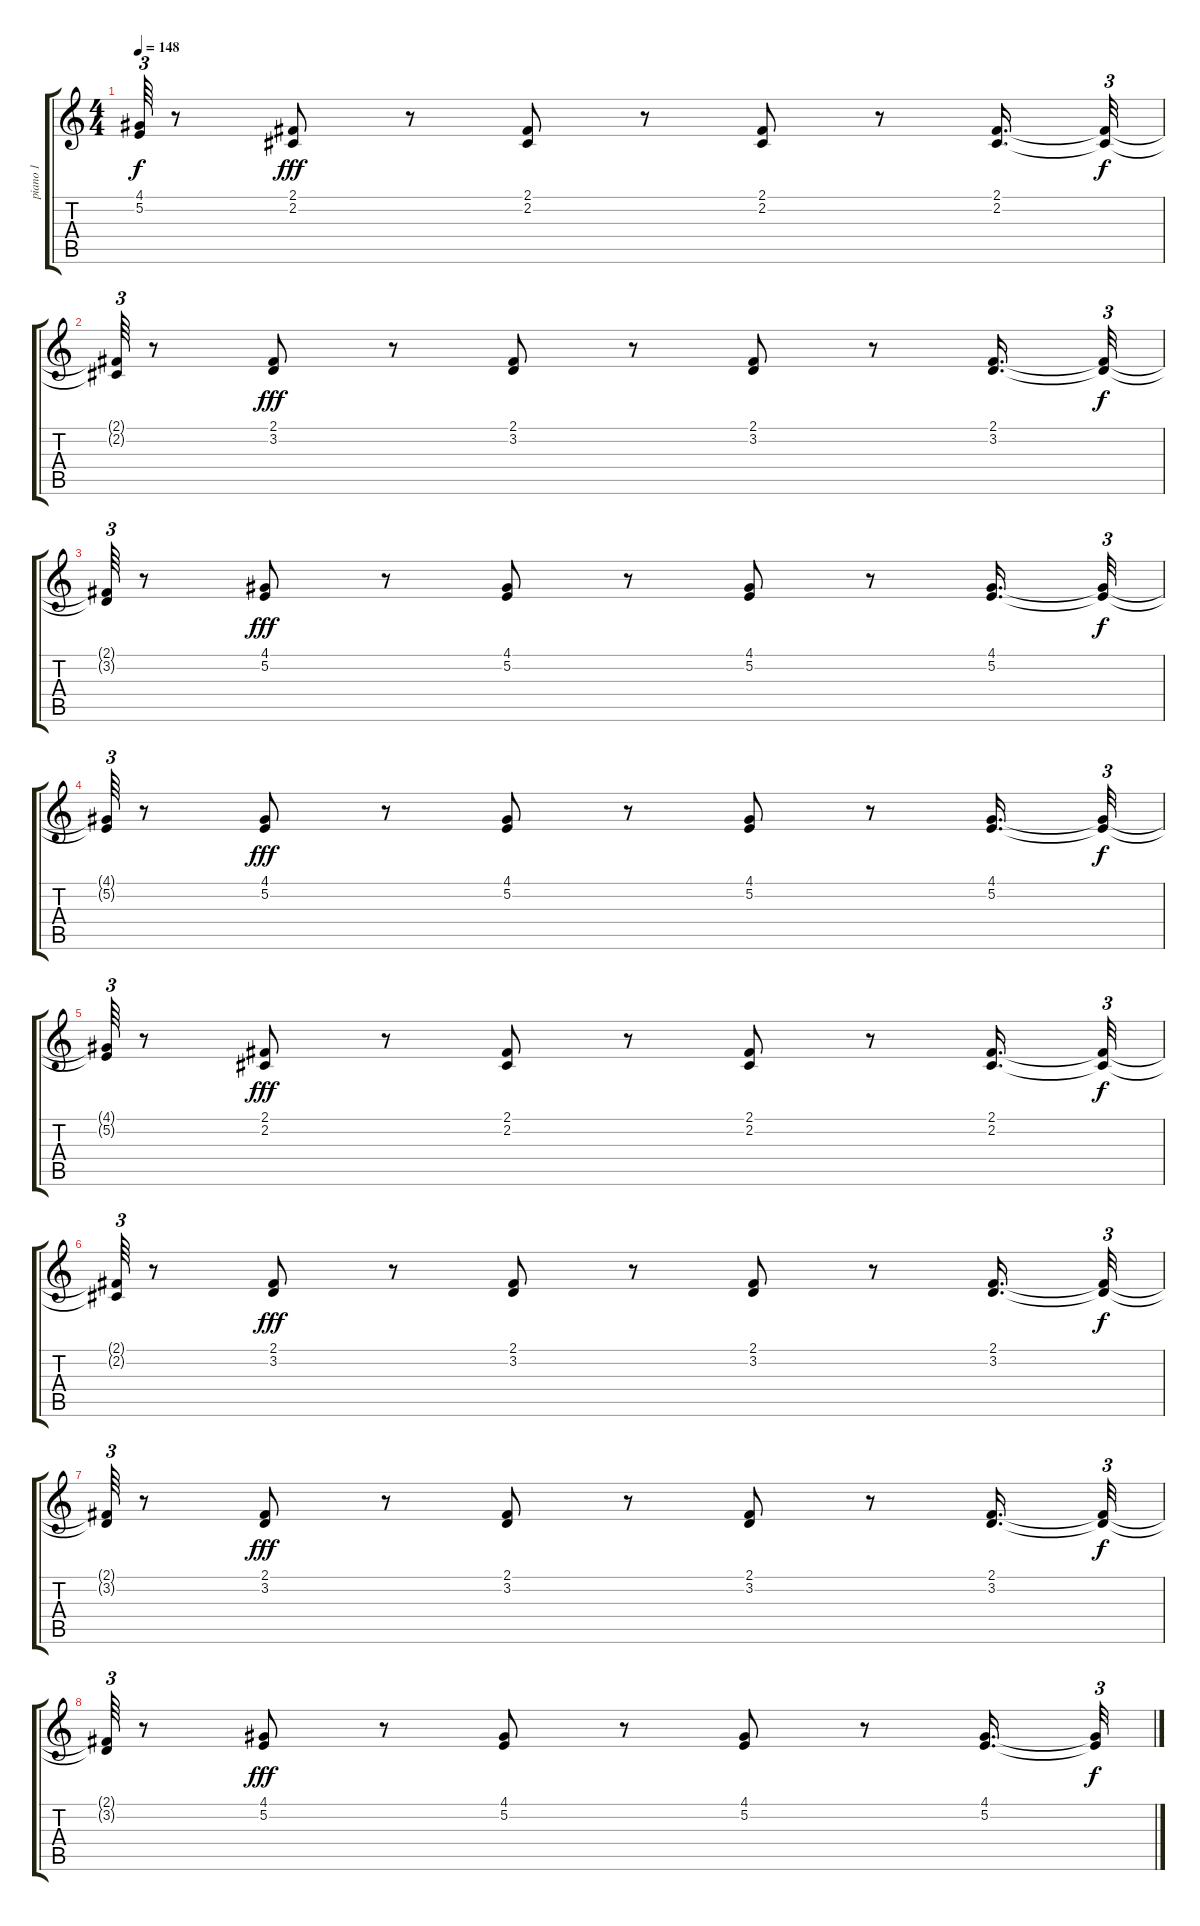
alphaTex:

\track ("piano 1" "piano 1") {instrument brightacousticpiano}
\staff {score tabs}
\tuning (E4 B3 G3 D3 A2 E2) {hide}
\ts (4 4)
\tempo 148
\clef g2
\ks c
(4.1{t} 5.2{t}).64{tu (3 2) dy f} r.8 (2.1 2.2).8{dy fff} r.8 (2.1 2.2).8 r.8 (2.1 2.2).8 r.8 (2.1 2.2).16{d} (2.1{t} 2.2{t}).32{tu (3 2) dy f} |
(2.1{t} 2.2{t}).64{tu (3 2)} r.8 (2.1 3.2).8{dy fff} r.8 (2.1 3.2).8 r.8 (2.1 3.2).8 r.8 (2.1 3.2).16{d} (2.1{t} 3.2{t}).32{tu (3 2) dy f} |
(2.1{t} 3.2{t}).64{tu (3 2)} r.8 (4.1 5.2).8{dy fff} r.8 (4.1 5.2).8 r.8 (4.1 5.2).8 r.8 (4.1 5.2).16{d} (4.1{t} 5.2{t}).32{tu (3 2) dy f} |
(4.1{t} 5.2{t}).64{tu (3 2)} r.8 (4.1 5.2).8{dy fff} r.8 (4.1 5.2).8 r.8 (4.1 5.2).8 r.8 (4.1 5.2).16{d} (4.1{t} 5.2{t}).32{tu (3 2) dy f} |
(4.1{t} 5.2{t}).64{tu (3 2)} r.8 (2.1 2.2).8{dy fff} r.8 (2.1 2.2).8 r.8 (2.1 2.2).8 r.8 (2.1 2.2).16{d} (2.1{t} 2.2{t}).32{tu (3 2) dy f} |
(2.1{t} 2.2{t}).64{tu (3 2)} r.8 (2.1 3.2).8{dy fff} r.8 (2.1 3.2).8 r.8 (2.1 3.2).8 r.8 (2.1 3.2).16{d} (2.1{t} 3.2{t}).32{tu (3 2) dy f} |
(2.1{t} 3.2{t}).64{tu (3 2)} r.8 (2.1 3.2).8{dy fff} r.8 (2.1 3.2).8 r.8 (2.1 3.2).8 r.8 (2.1 3.2).16{d} (2.1{t} 3.2{t}).32{tu (3 2) dy f} |
(2.1{t} 3.2{t}).64{tu (3 2)} r.8 (4.1 5.2).8{dy fff} r.8 (4.1 5.2).8 r.8 (4.1 5.2).8 r.8 (4.1 5.2).16{d} (4.1{t} 5.2{t}).32{tu (3 2) dy f}
